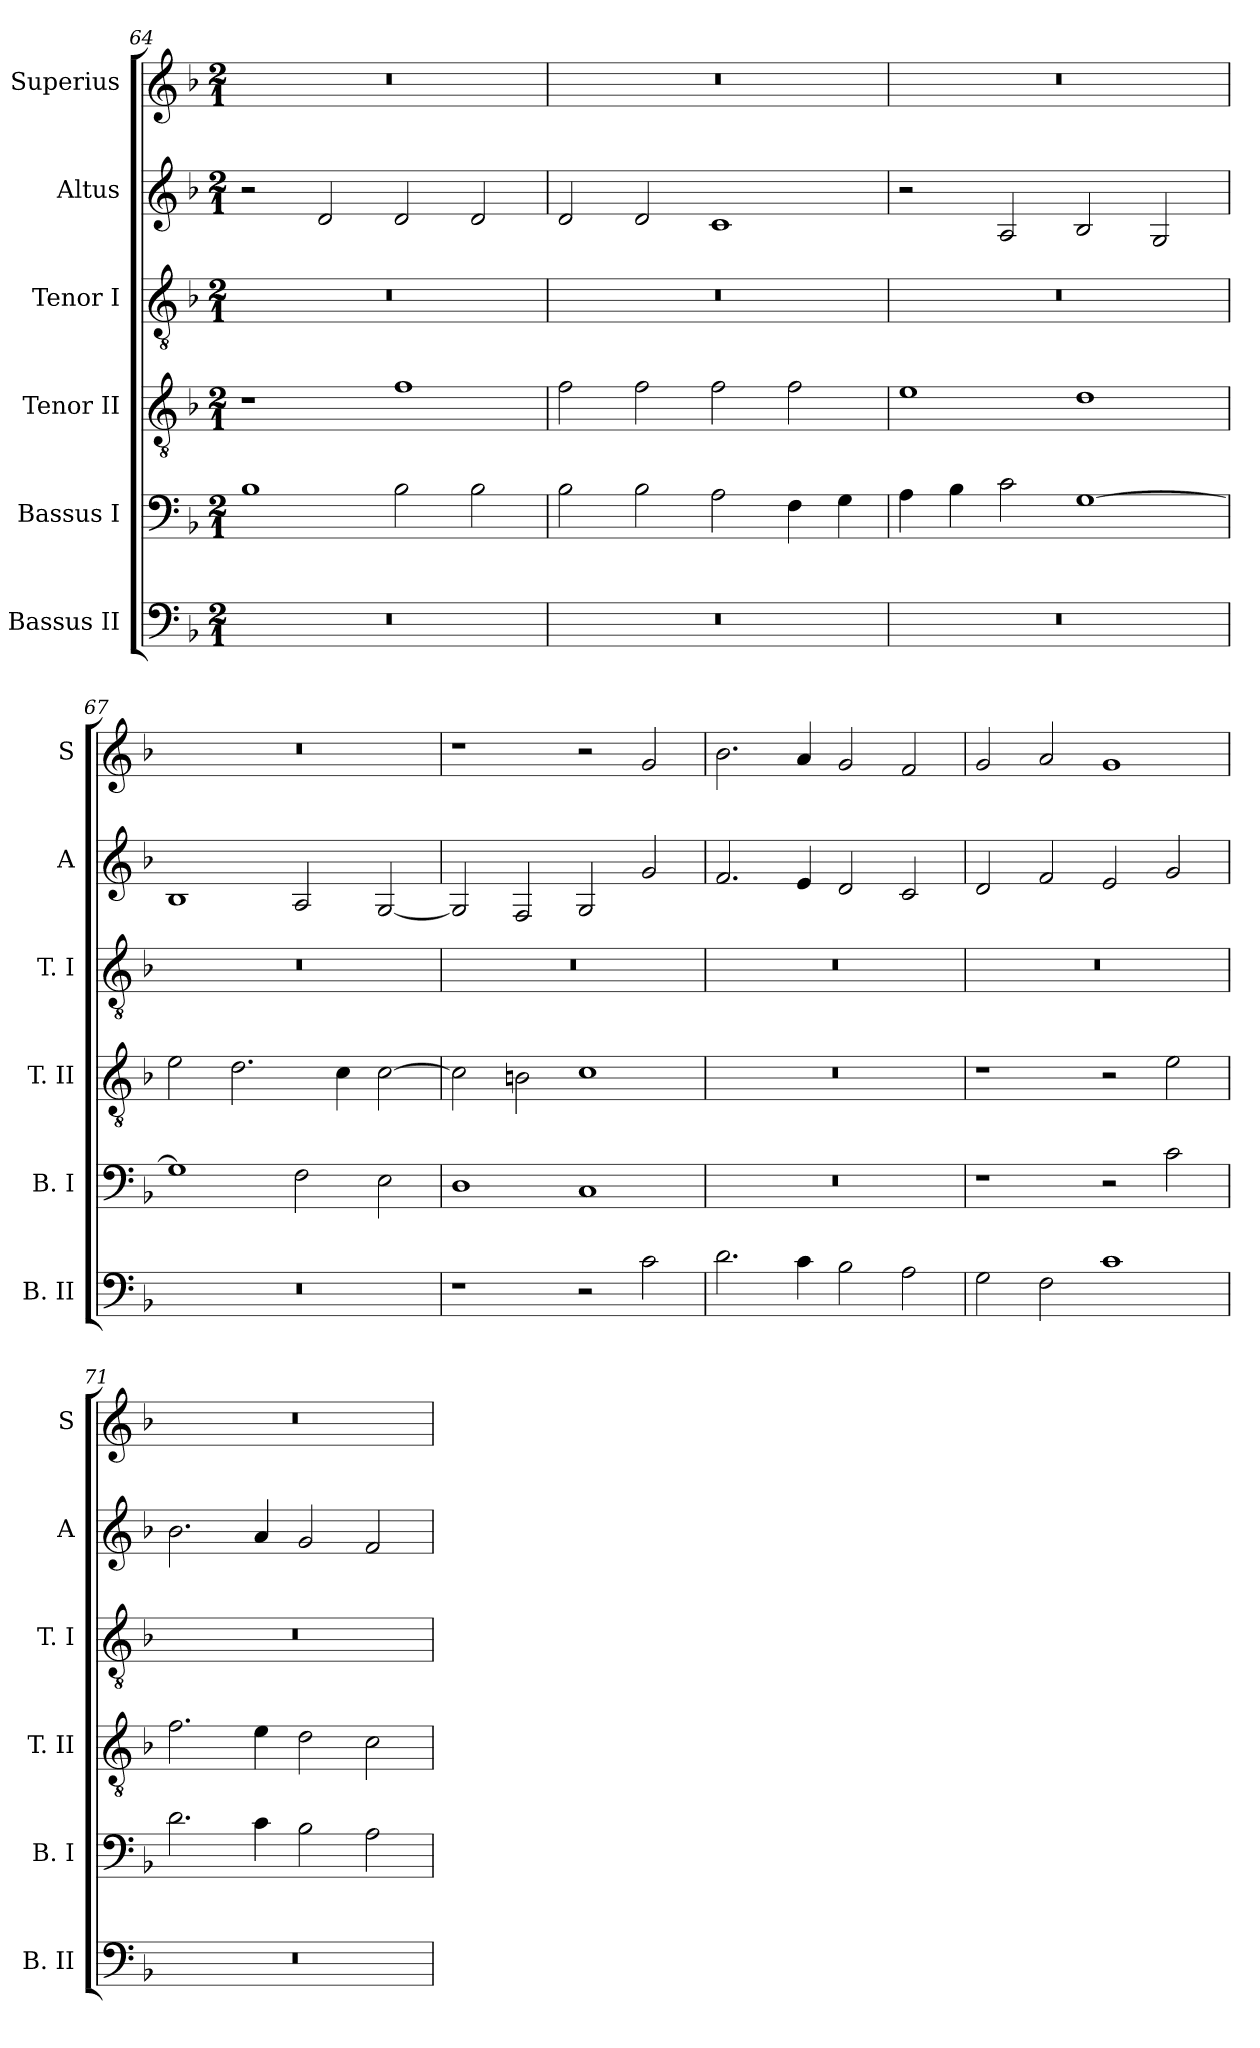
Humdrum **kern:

**kern	**kern	**kern	**kern	**kern	**kern
*part6	*part5	*part4	*part3	*part2	*part1
*staff6	*staff5	*staff4	*staff3	*staff2	*staff1
*I"Bassus II	*I"Bassus I	*I"Tenor II	*I"Tenor I	*I"Altus	*I"Superius
*I'B. II	*I'B. I	*I'T. II	*I'T. I	*I'A	*I'S
*clefF4	*clefF4	*clefGv2	*clefGv2	*clefG2	*clefG2
*k[b-]	*k[b-]	*k[b-]	*k[b-]	*k[b-]	*k[b-]
*F:	*F:	*F:	*F:	*F:	*F:
*M2/1	*M2/1	*M2/1	*M2/1	*M2/1	*M2/1
=64	=64	=64	=64	=64	=64
0r	1B-	1r	0r	2r	0r
.	.	.	.	2d	.
.	2B-	1f	.	2d	.
.	2B-	.	.	2d	.
=65	=65	=65	=65	=65	=65
0r	2B-	2f	0r	2d	0r
.	2B-	2f	.	2d	.
.	2A	2f	.	1c	.
.	4F	2f	.	.	.
.	4G	.	.	.	.
=66	=66	=66	=66	=66	=66
0r	4A	1e	0r	2r	0r
.	4B-	.	.	.	.
.	2c	.	.	2A	.
.	[1G	1d	.	2B-	.
.	.	.	.	2G	.
=67	=67	=67	=67	=67	=67
0r	1G]	2e	0r	1B-	0r
.	.	2.d	.	.	.
.	2F	.	.	2A	.
.	.	4c	.	.	.
.	2E	[2c	.	[2G	.
=68	=68	=68	=68	=68	=68
1r	1D	2c]	0r	2G]	1r
.	.	2Bn	.	2F	.
2r	1C	1c	.	2G	2r
2c	.	.	.	2g	2g
=69	=69	=69	=69	=69	=69
2.d	0r	0r	0r	2.f	2.b-
4c	.	.	.	4e	4a
2B-	.	.	.	2d	2g
2A	.	.	.	2c	2f
=70	=70	=70	=70	=70	=70
2G	1r	1r	0r	2d	2g
2F	.	.	.	2f	2a
1c	2r	2r	.	2e	1g
.	2c	2e	.	2g	.
=71	=71	=71	=71	=71	=71
0r	2.d	2.f	0r	2.b-	0r
.	4c	4e	.	4a	.
.	2B-	2d	.	2g	.
.	2A	2c	.	2f	.
=	=	=	=	=	=
*-	*-	*-	*-	*-	*-
